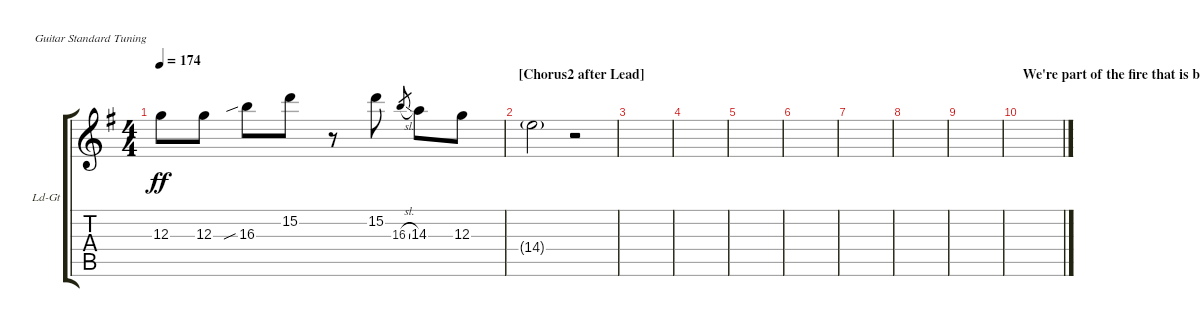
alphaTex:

\bracketExtendMode groupsimilarinstruments
\firstSystemTrackNameOrientation horizontal
\otherSystemsTrackNameOrientation horizontal
\track ("Lead Guitar" "Ld-Gt") {instrument overdrivenguitar}
\staff {score tabs}
\tuning (E4 B3 G3 D3 A2 E2)
\ts (4 4)
\tempo 174
\clef g2
\scale
0.333333
\ks eminor
12.3{t}.8{dy ff} 12.3.8 16.3{sib}.8 15.2.8 r.8 15.2.8 16.3{sl}.8{gr} 14.3.8 12.3.8 |
\section ("" "[Chorus2 after Lead]")
\scale
0.333333 14.4{g}.2 r.2 |
\scale
0.333333 |
\scale
0.333333 |
\scale
0.333333 |
\scale
0.333333 |
\scale
0.333333 |
\scale
0.333333 |
\scale
0.333333 |
\section ("" "We're part of the fire that is burning")
\scale
0.333333 |
\scale
0.333333 |
\scale
0.333333 |
\scale
0.333333 |
\scale
0.333333 |
\scale
0.333333 |
\scale
0.333333
